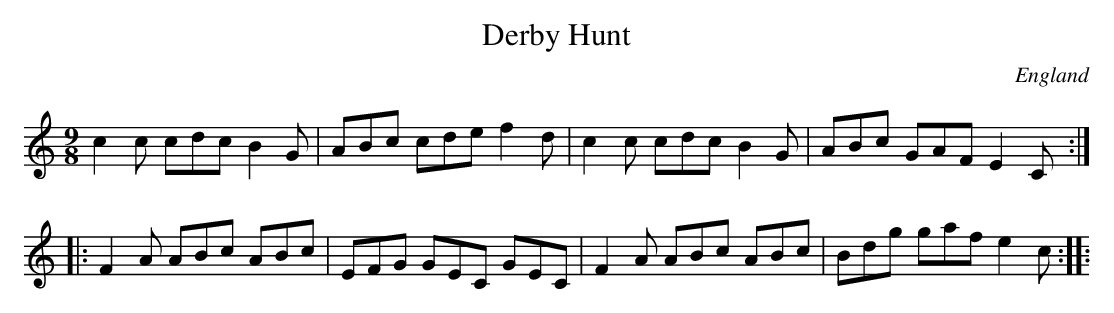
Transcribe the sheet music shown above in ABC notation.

X:1
T:Derby Hunt
L:1/8
M:9/8
O:England
K:C major
c2c cdc B2G | ABc cde f2d |\
c2c cdc B2G | ABc GAF E2C ::
F2A ABc ABc | EFG GEC GEC |\
F2A ABc ABc | Bdg gaf e2c ::
